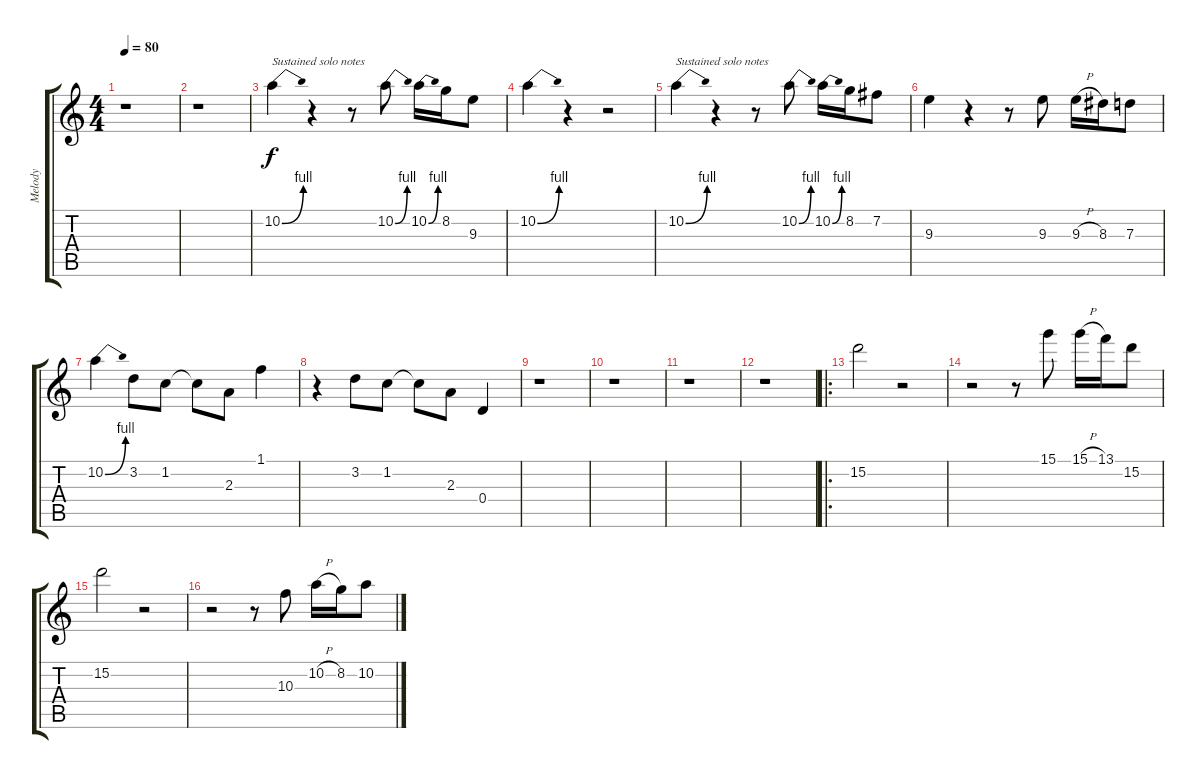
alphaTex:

\track ("Melody" "Melody") {instrument acousticguitarsteel}
\staff {score tabs}
\tuning (E4 B3 G3 D3 A2 E2) {hide}
\ts (4 4)
\tempo 80
\clef g2
\ks c
r.1{dy f} |
r.1 |
10.2{be (bend 0 0 60 4)}.4{txt "Sustained solo notes"} r.4 r.8 10.2{be (bend 0 0 60 4)}.8 10.2{be (bend 0 0 60 4)}.16 8.2.16 9.3.8 |
10.2{be (bend 0 0 60 4)}.4 r.4 r.2 |
10.2{be (bend 0 0 60 4)}.4{txt "Sustained solo notes"} r.4 r.8 10.2{be (bend 0 0 60 4)}.8 10.2{be (bend 0 0 60 4)}.16 8.2.16 7.2.8 |
9.3.4 r.4 r.8 9.3.8 9.3{h}.16 8.3.16 7.3.8 |
10.2{be (bend 0 0 60 4)}.4 3.2.8 1.2.8 1.2{t}.8 2.3.8 1.1.4 |
r.4 3.2.8 1.2.8 1.2{t}.8 2.3.8 0.4.4 |
r.1 |
r.1 |
r.1 |
r.1 |
\ro
15.2.2 r.2 |
r.2 r.8 15.1.8 15.1{h}.16 13.1.16 15.2.8 |
15.2.2 r.2 |
r.2 r.8 10.3.8 10.2{h}.16 8.2.16 10.2.8
